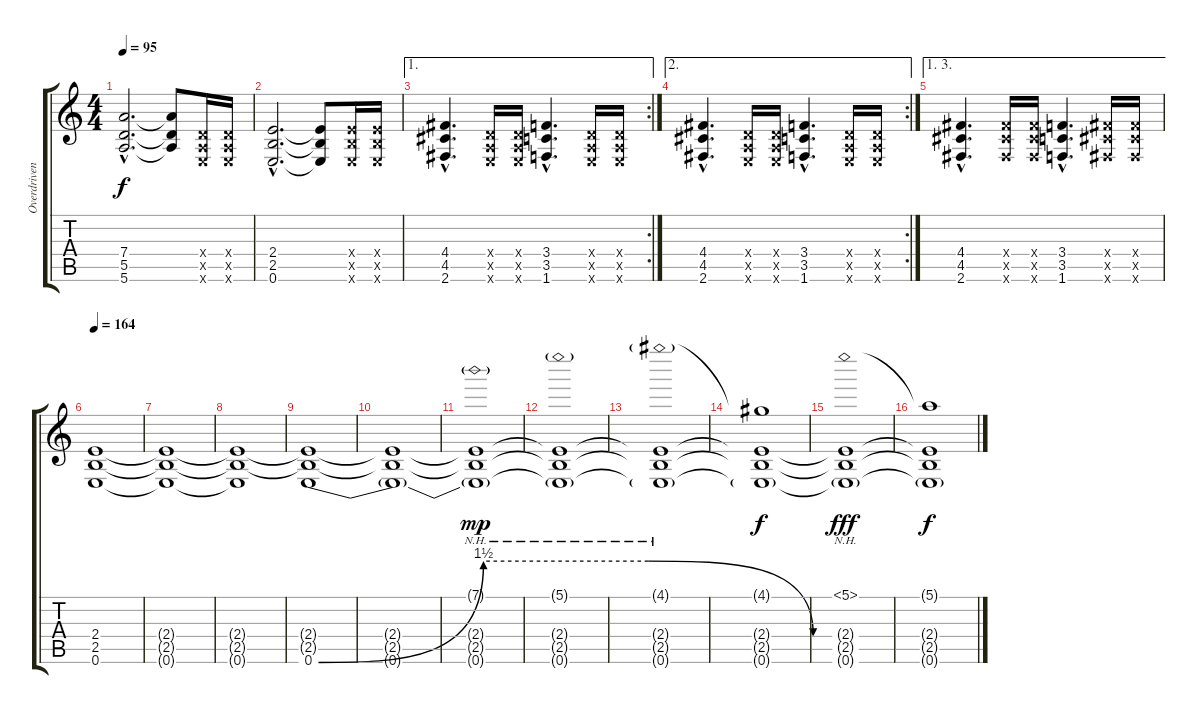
\track ("Overdriven rythm" "Overdriven") {instrument overdrivenguitar}
\staff {score tabs}
\tuning (E4 B3 G3 D3 A2 E2) {hide}
\ts (4 4)
\tempo 95
\clef g2
\ks c
(7.4{hac} 5.5{hac} 5.6{hac}).2{d dy f} (7.4{t} 5.5{t} 5.6{t}).8 (0.4{x} 0.5{x} 0.6{x}).16 (0.4{x} 0.5{x} 0.6{x}).16 |
(2.4{hac} 2.5{hac} 0.6{hac}).2{d} (2.4{t} 2.5{t} 0.6{t}).8 (2.4{x} 2.5{x} 0.6{x}).16 (2.4{x} 2.5{x} 0.6{x}).16 |
\ae 1
\rc 2
(4.4{hac} 4.5{hac} 2.6{hac}).4{d} (0.4{x} 0.5{x} 0.6{x}).16 (0.4{x} 0.5{x} 0.6{x}).16 (3.4{hac} 3.5{hac} 1.6{hac}).4{d} (0.4{x} 0.5{x} 0.6{x}).16 (0.4{x} 0.5{x} 0.6{x}).16 |
\ae 2
\rc 2
(4.4{hac} 4.5{hac} 2.6{hac}).4{d} (0.4{x} 0.5{x} 0.6{x}).16 (0.4{x} 0.5{x} 0.6{x}).16 (3.4{hac} 3.5{hac} 1.6{hac}).4{d} (0.4{x} 0.5{x} 0.6{x}).16 (0.4{x} 0.5{x} 0.6{x}).16 |
\ae (1 3)
(4.4{hac} 4.5{hac} 2.6{hac}).4{d} (4.4{x} 4.5{x} 2.6{x}).16 (4.4{x} 4.5{x} 2.6{x}).16 (3.4{hac} 3.5{hac} 1.6{hac}).4{d} (4.4{x} 4.5{x} 2.6{x}).16 (4.4{x} 4.5{x} 2.6{x}).16 |
\tempo 164
(2.4 2.5 0.6).1 |
(2.4{t} 2.5{t} 0.6{t}).1 |
(2.4{t} 2.5{t} 0.6{t}).1 |
(2.4{t} 2.5{t} 0.6{be (custom 0 0 15 6 30 6 45 0 60 0)}).1 |
(2.4{t} 2.5{t} 0.6{t}).1 |
(7.1{nh g} 2.4{t} 2.5{t} 0.6{t}).1{dy mp} |
(5.1{nh g} 2.4{t} 2.5{t} 0.6{t}).1 |
(4.1{nh g} 2.4{t} 2.5{t} 0.6{t}).1 |
(4.1{t} 2.4{t} 2.5{t} 0.6{t}).1{dy f} |
(5.1{nh} 2.4{t} 2.5{t} 0.6{t}).1{dy fff} |
(5.1{t} 2.4{t} 2.5{t} 0.6{t}).1{dy f}
